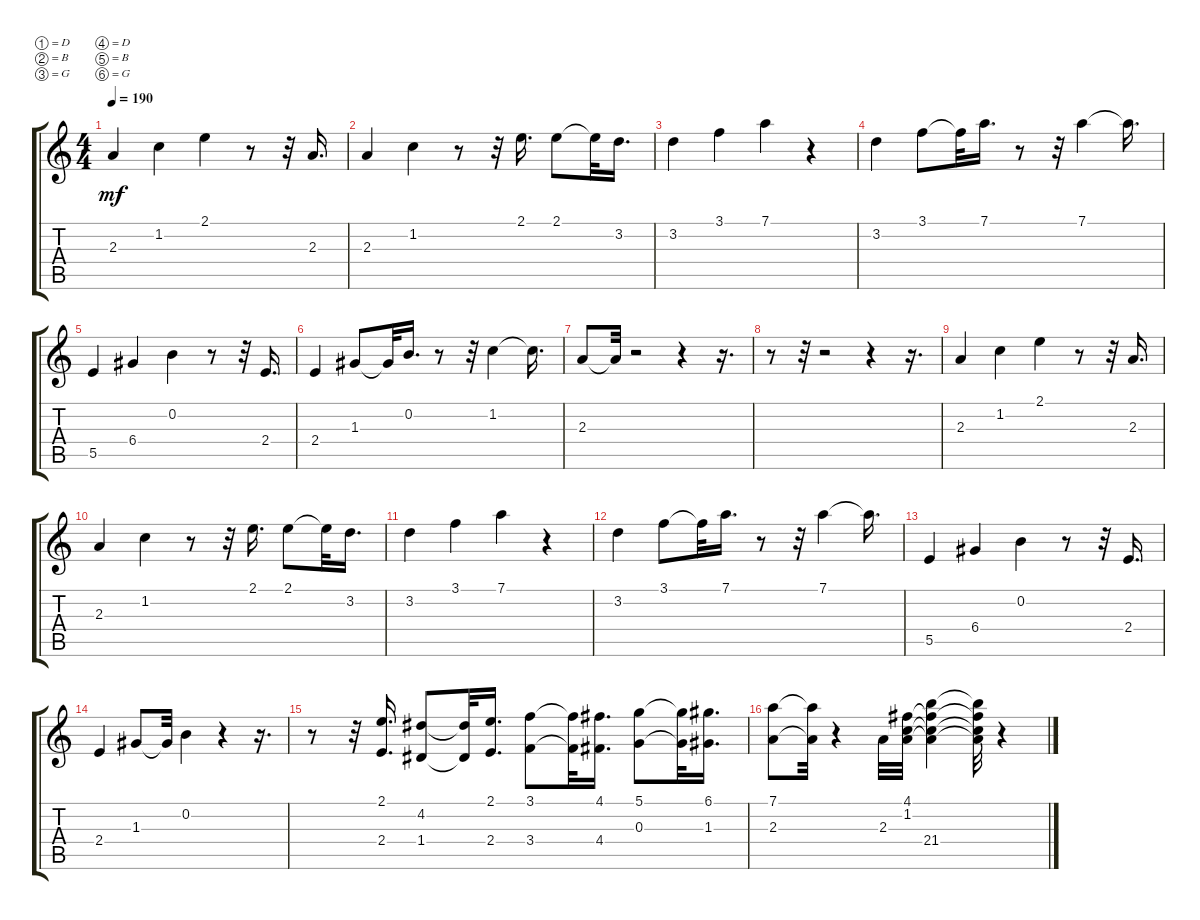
\defaultSystemsLayout 4
\bracketExtendMode groupsimilarinstruments
\singleTrackTrackNamePolicy hidden
\multiTrackTrackNamePolicy hidden
\otherSystemsTrackNameOrientation horizontal
\track ("Steel Guitar" "S-Gt") {instrument acousticguitarsteel}
\staff {score tabs}
\tuning (D4 B3 G3 D3 B2 G2)
\ts (4 4)
\tempo 190
\clef g2
\ks c
2.3.4{dy mf} 1.2.4 2.1.4 r.8 r.32 2.3.16{d} |
2.3.4 1.2.4 r.8 r.32 2.1.16{d} 2.1.8 2.1{t}.32 3.2.16{d} |
3.2.4 3.1.4 7.1.4 r.4 |
3.2.4 3.1.8 3.1{t}.32 7.1.16{d} r.8 r.32 7.1.4 7.1{t}.16{d} |
5.5.4 6.4.4 0.2.4 r.8 r.32 2.4.16{d} |
2.4.4 1.3.8 1.3{t}.32 0.2.16{d} r.8 r.32 1.2.4 1.2{t}.16{d} |
2.3.8 2.3{t}.32 r.2 r.4 r.16{d} |
r.8 r.32 r.2 r.4 r.16{d} |
2.3.4 1.2.4 2.1.4 r.8 r.32 2.3.16{d} |
2.3.4 1.2.4 r.8 r.32 2.1.16{d} 2.1.8 2.1{t}.32 3.2.16{d} |
3.2.4 3.1.4 7.1.4 r.4 |
3.2.4 3.1.8 3.1{t}.32 7.1.16{d} r.8 r.32 7.1.4 7.1{t}.16{d} |
5.5.4 6.4.4 0.2.4 r.8 r.32 2.4.16{d} |
2.4.4 1.3.8 1.3{t}.32 0.2.4 r.4 r.16{d} |
r.8 r.32 (2.1 2.4).16{d} (4.2 1.4).8 (4.2{t} 1.4{t}).32 (2.1 2.4).16{d} (3.1 3.4).8 (3.1{t} 3.4{t}).32 (4.1 4.4).16{d} (5.1 0.3).8 (5.1{t} 0.3{t}).32 (6.1 1.3).16{d} |
(7.1 2.3).8 (7.1{t} 2.3{t}).32 r.4 2.3.32 (2.3{t} 1.2 4.1).32 (2.3{t} 1.2{t} 4.1{t} 21.4).4 (2.3{t} 1.2{t} 4.1{t} 21.4{t}).32 r.4
